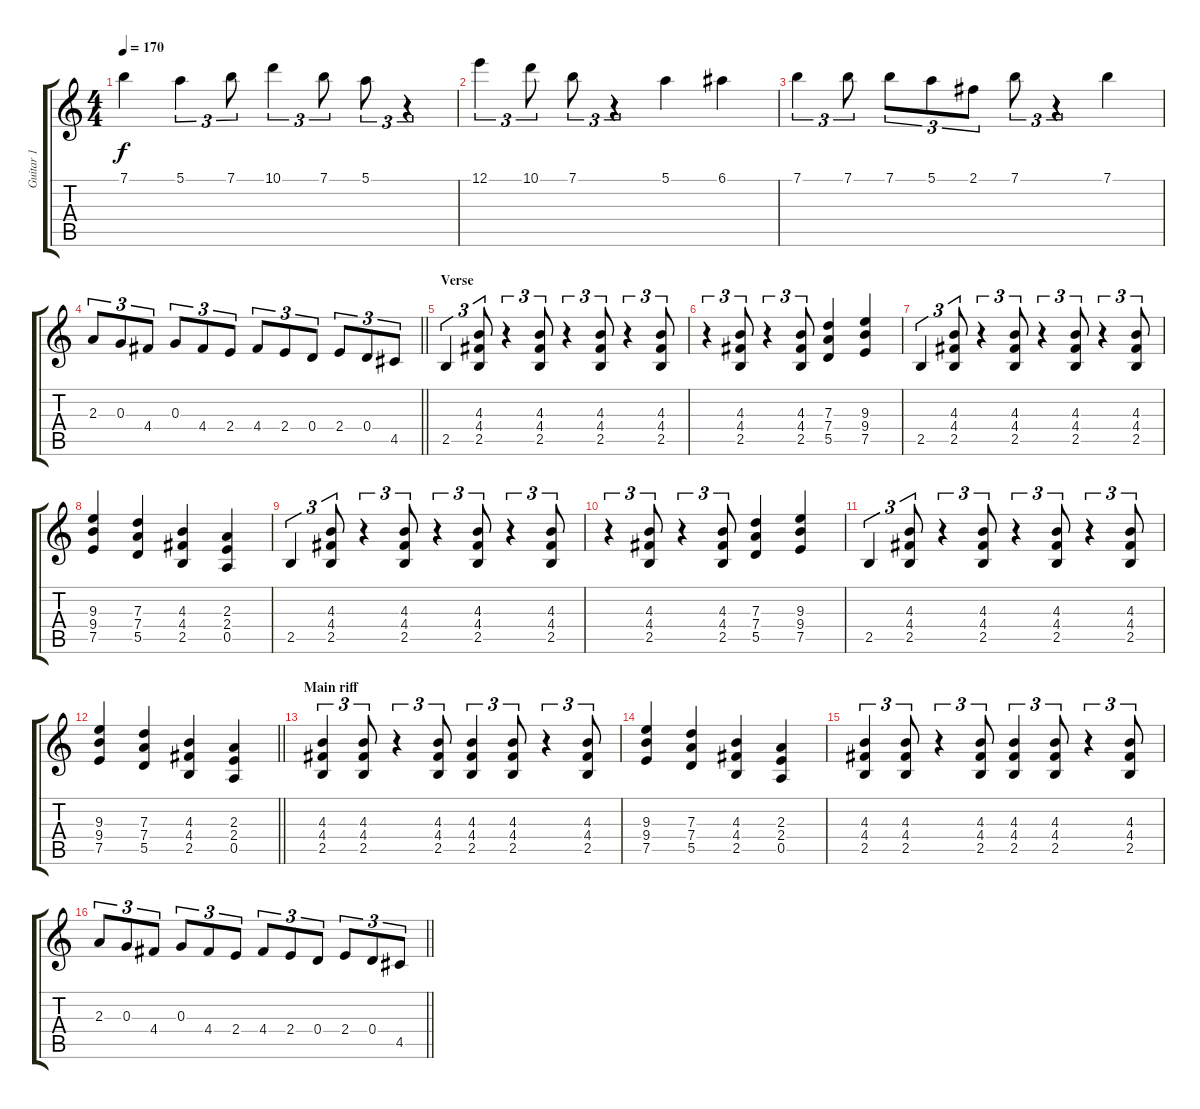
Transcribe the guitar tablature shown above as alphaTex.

\track ("Guitar 1" "Guitar 1") {instrument distortionguitar}
\staff {score tabs}
\tuning (E4 B3 G3 D3 A2 E2) {hide}
\ts (4 4)
\tempo 170
\clef g2
\ks c
7.1.4{dy f} 5.1.4{tu (3 2)} 7.1.8{tu (3 2)} 10.1.4{tu (3 2)} 7.1.8{tu (3 2)} 5.1.8{tu (3 2)} r.4{tu (3 2)} |
12.1.4{tu (3 2)} 10.1.8{tu (3 2)} 7.1.8{tu (3 2)} r.4{tu (3 2)} 5.1.4 6.1.4 |
7.1.4{tu (3 2)} 7.1.8{tu (3 2)} 7.1.8{tu (3 2)} 5.1.8{tu (3 2)} 2.1.8{tu (3 2)} 7.1.8{tu (3 2)} r.4{tu (3 2)} 7.1.4 |
\barLineRight lightlight
2.3.8{tu (3 2) volume 13} 0.3.8{tu (3 2)} 4.4.8{tu (3 2)} 0.3.8{tu (3 2)} 4.4.8{tu (3 2)} 2.4.8{tu (3 2)} 4.4.8{tu (3 2)} 2.4.8{tu (3 2)} 0.4.8{tu (3 2)} 2.4.8{tu (3 2)} 0.4.8{tu (3 2)} 4.5.8{tu (3 2)} |
\section ("" "Verse")
2.5.4{tu (3 2)} (4.3 4.4 2.5).8{tu (3 2)} r.4{tu (3 2)} (4.3 4.4 2.5).8{tu (3 2)} r.4{tu (3 2)} (4.3 4.4 2.5).8{tu (3 2)} r.4{tu (3 2)} (4.3 4.4 2.5).8{tu (3 2)} |
r.4{tu (3 2)} (4.3 4.4 2.5).8{tu (3 2)} r.4{tu (3 2)} (4.3 4.4 2.5).8{tu (3 2)} (7.3 7.4 5.5).4 (9.3 9.4 7.5).4 |
2.5.4{tu (3 2)} (4.3 4.4 2.5).8{tu (3 2)} r.4{tu (3 2)} (4.3 4.4 2.5).8{tu (3 2)} r.4{tu (3 2)} (4.3 4.4 2.5).8{tu (3 2)} r.4{tu (3 2)} (4.3 4.4 2.5).8{tu (3 2)} |
(9.3 9.4 7.5).4 (7.3 7.4 5.5).4 (4.3 4.4 2.5).4 (2.3 2.4 0.5).4 |
2.5.4{tu (3 2)} (4.3 4.4 2.5).8{tu (3 2)} r.4{tu (3 2)} (4.3 4.4 2.5).8{tu (3 2)} r.4{tu (3 2)} (4.3 4.4 2.5).8{tu (3 2)} r.4{tu (3 2)} (4.3 4.4 2.5).8{tu (3 2)} |
r.4{tu (3 2)} (4.3 4.4 2.5).8{tu (3 2)} r.4{tu (3 2)} (4.3 4.4 2.5).8{tu (3 2)} (7.3 7.4 5.5).4 (9.3 9.4 7.5).4 |
2.5.4{tu (3 2)} (4.3 4.4 2.5).8{tu (3 2)} r.4{tu (3 2)} (4.3 4.4 2.5).8{tu (3 2)} r.4{tu (3 2)} (4.3 4.4 2.5).8{tu (3 2)} r.4{tu (3 2)} (4.3 4.4 2.5).8{tu (3 2)} |
\barLineRight lightlight
(9.3 9.4 7.5).4 (7.3 7.4 5.5).4 (4.3 4.4 2.5).4 (2.3 2.4 0.5).4 |
\section ("" "Main riff")
(4.3 4.4 2.5).4{tu (3 2)} (4.3 4.4 2.5).8{tu (3 2)} r.4{tu (3 2)} (4.3 4.4 2.5).8{tu (3 2)} (4.3 4.4 2.5).4{tu (3 2)} (4.3 4.4 2.5).8{tu (3 2)} r.4{tu (3 2)} (4.3 4.4 2.5).8{tu (3 2)} |
(9.3 9.4 7.5).4 (7.3 7.4 5.5).4 (4.3 4.4 2.5).4 (2.3 2.4 0.5).4 |
(4.3 4.4 2.5).4{tu (3 2)} (4.3 4.4 2.5).8{tu (3 2)} r.4{tu (3 2)} (4.3 4.4 2.5).8{tu (3 2)} (4.3 4.4 2.5).4{tu (3 2)} (4.3 4.4 2.5).8{tu (3 2)} r.4{tu (3 2)} (4.3 4.4 2.5).8{tu (3 2)} |
\barLineRight lightlight
2.3.8{tu (3 2)} 0.3.8{tu (3 2)} 4.4.8{tu (3 2)} 0.3.8{tu (3 2)} 4.4.8{tu (3 2)} 2.4.8{tu (3 2)} 4.4.8{tu (3 2)} 2.4.8{tu (3 2)} 0.4.8{tu (3 2)} 2.4.8{tu (3 2)} 0.4.8{tu (3 2)} 4.5.8{tu (3 2)}
